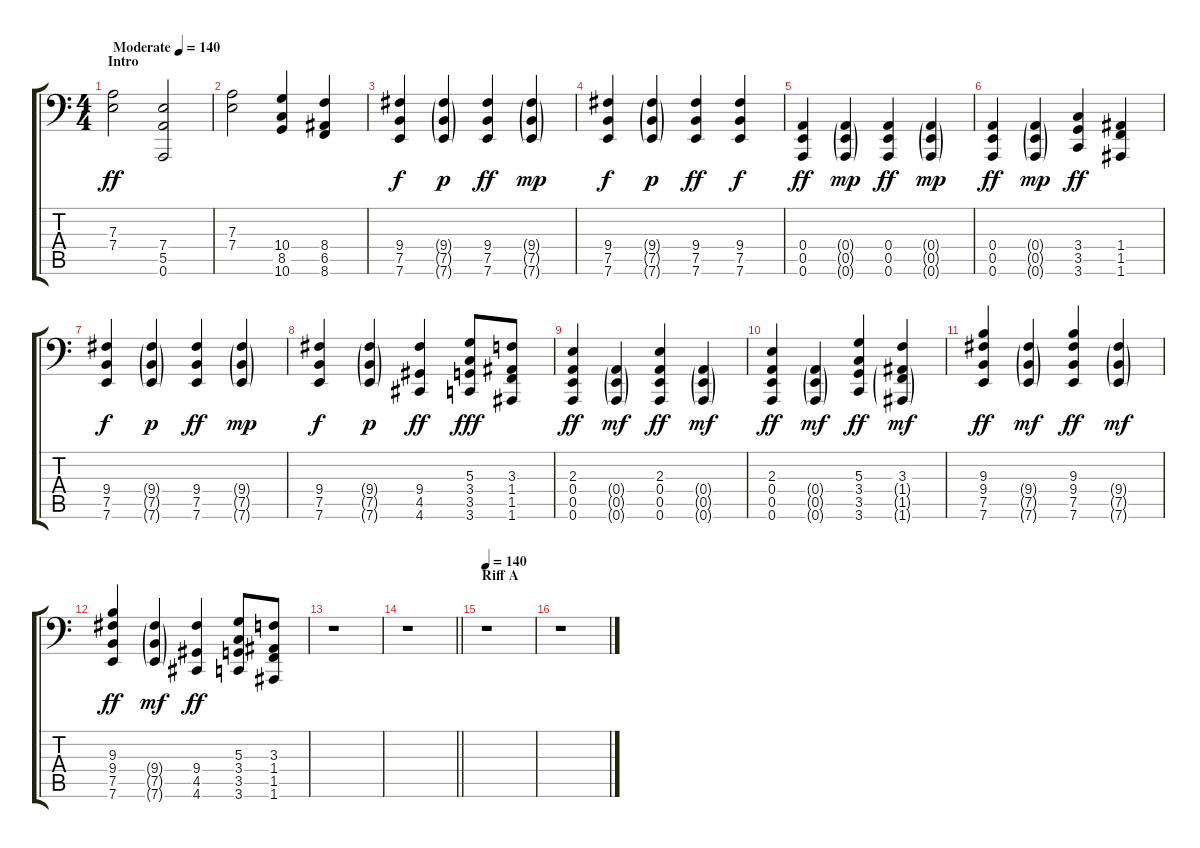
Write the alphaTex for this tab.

\track "" {instrument taikodrum}
\staff {score tabs}
\tuning (B3 Gb3 D3 A2 E2 A1) {hide}
\ts (4 4)
\section ("" "Intro")
\tempo (140 "Moderate")
\tempo 96
\tempo (140 "Moderate")
\clef f4
\ks c
(7.3 7.4).2{dy ff instrument taikodrum} (7.4 5.5 0.6).2 |
(7.3 7.4).2 (10.4 8.5 10.6).4 (8.4 6.5 8.6).4 |
(9.4 7.5 7.6).4{dy f} (9.4{g} 7.5{g} 7.6{g}).4{dy p} (9.4 7.5 7.6).4{dy ff} (9.4{g} 7.5{g} 7.6{g}).4{dy mp} |
(9.4 7.5 7.6).4{dy f} (9.4{g} 7.5{g} 7.6{g}).4{dy p} (9.4 7.5 7.6).4{dy ff} (9.4 7.5 7.6).4{dy f} |
(0.4 0.5 0.6).4{dy ff} (0.4{g} 0.5{g} 0.6{g}).4{dy mp} (0.4 0.5 0.6).4{dy ff} (0.4{g} 0.5{g} 0.6{g}).4{dy mp} |
(0.4 0.5 0.6).4{dy ff} (0.4{g} 0.5{g} 0.6{g}).4{dy mp} (3.4 3.5 3.6).4{dy ff} (1.4 1.5 1.6).4 |
(9.4 7.5 7.6).4{dy f} (9.4{g} 7.5{g} 7.6{g}).4{dy p} (9.4 7.5 7.6).4{dy ff} (9.4{g} 7.5{g} 7.6{g}).4{dy mp} |
(9.4 7.5 7.6).4{dy f} (9.4{g} 7.5{g} 7.6{g}).4{dy p} (9.4 4.5 4.6).4{dy ff} (5.3 3.4 3.5 3.6).8{dy fff} (3.3 1.4 1.5 1.6).8 |
(2.3 0.4 0.5 0.6).4{dy ff} (0.4{g} 0.5{g} 0.6{g}).4{dy mf} (2.3 0.4 0.5 0.6).4{dy ff} (0.4{g} 0.5{g} 0.6{g}).4{dy mf} |
(2.3 0.4 0.5 0.6).4{dy ff} (0.4{g} 0.5{g} 0.6{g}).4{dy mf} (5.3 3.4 3.5 3.6).4{dy ff} (3.3 1.4{g} 1.5{g} 1.6{g}).4{dy mf} |
(9.3 9.4 7.5 7.6).4{dy ff} (9.4{g} 7.5{g} 7.6{g}).4{dy mf} (9.3 9.4 7.5 7.6).4{dy ff} (9.4{g} 7.5{g} 7.6{g}).4{dy mf} |
(9.3 9.4 7.5 7.6).4{dy ff} (9.4{g} 7.5{g} 7.6{g}).4{dy mf} (9.4 4.5 4.6).4{dy ff} (5.3 3.4 3.5 3.6).8 (3.3 1.4 1.5 1.6).8 |
r.1 |
\barLineRight lightlight
r.1 |
\section ("" "Riff A")
\tempo 140
r.1 |
r.1
